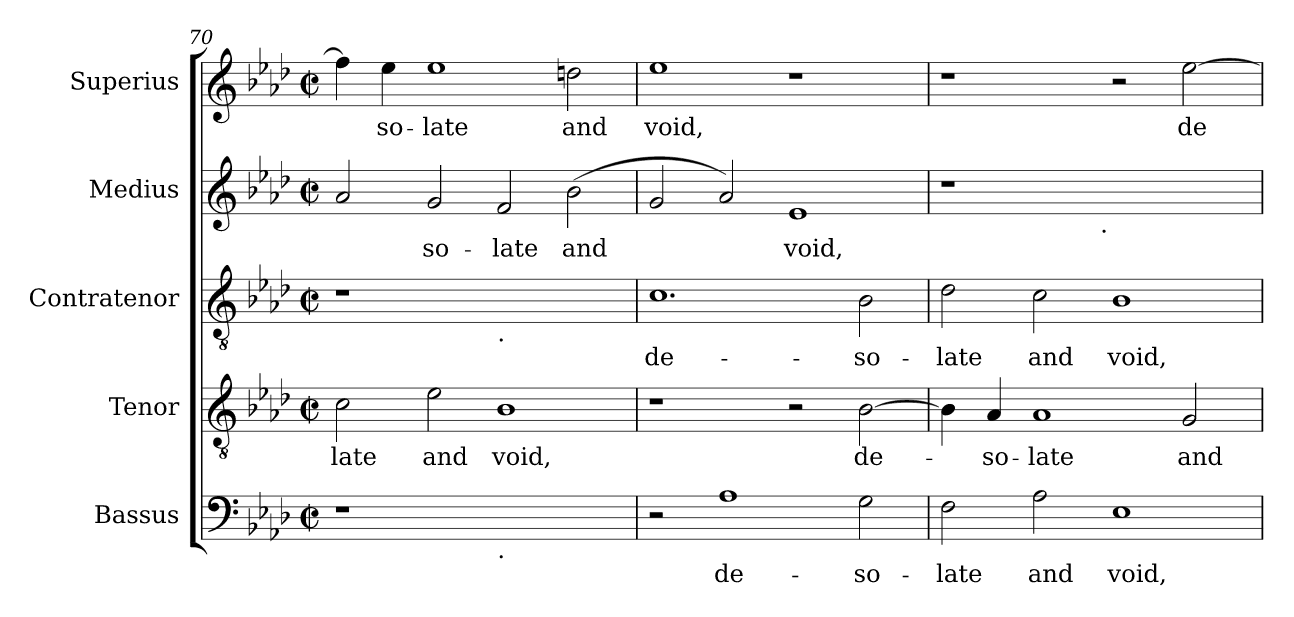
**kern	**text	**kern	**text	**kern	**text	**kern	**text	**kern	**text
*part5	*part5	*part4	*part4	*part3	*part3	*part2	*part2	*part1	*part1
*staff5	*staff5	*staff4	*staff4	*staff3	*staff3	*staff2	*staff2	*staff1	*staff1
*I"Bassus	*	*I"Tenor	*	*I"Contratenor	*	*I"Medius	*	*I"Superius	*
!!LO:PB:g=z
*clefF4	*	*clefGv2	*	*clefGv2	*	*clefG2	*	*clefG2	*
*k[b-e-a-d-]	*	*k[b-e-a-d-]	*	*k[b-e-a-d-]	*	*k[b-e-a-d-]	*	*k[b-e-a-d-]	*
*A-:	*	*A-:	*	*A-:	*	*A-:	*	*A-:	*
*M2/2	*	*M2/2	*	*M2/2	*	*M2/2	*	*M2/2	*
*met(c|)	*	*met(c|)	*	*met(c|)	*	*met(c|)	*	*met(c|)	*
=70	=70	=70	=70	=70	=70	=70	=70	=70	=70
!	!	!	!LO:LY:b	!	!	!	!	!	!
1r	.	2c\	-late	1r	.	2a-/	.	4ff\]	.
!	!	!	!	!	!	!	!	!	!LO:LY:b
.	.	.	.	.	.	.	.	4ee-\	-so-
!	!	!	!LO:LY:b	!	!	!	!LO:LY:b	!	!LO:LY:b
.	.	2e-\	and	.	.	2g/	-so-	1ee-	-late
!	!	!	!	!LO:TX:b:t=.	!	!	!	!	!
!LO:TX:b:t=.	!	!	!	!	!	!	!	!	!
!	!	!	!LO:LY:b	!	!	!	!LO:LY:b	!	!
1ryy	.	1B-	void,	1ryy	.	2f/	-late	.	.
!	!	!	!	!	!	!	!LO:LY:b	!	!LO:LY:b
.	.	.	.	.	.	(>2b-\	and	2ddn\	and
=71	=71	=71	=71	=71	=71	=71	=71	=71	=71
!	!	!	!	!	!LO:LY:b	!	!	!	!LO:LY:b
2r	.	1r	.	1.c	de-	2g/	.	1ee-	void,
!	!LO:LY:b	!	!	!	!	!	!	!	!
1A-	de-	.	.	.	.	2a-/)	.	.	.
!	!	!	!	!	!	!	!LO:LY:b	!	!
.	.	2r	.	.	.	1e-	void,	1r	.
!	!LO:LY:b	!	!LO:LY:b	!	!LO:LY:b	!	!	!	!
2G\	-so-	[>2B-\	de-	2B-\	-so-	.	.	.	.
=72	=72	=72	=72	=72	=72	=72	=72	=72	=72
!	!LO:LY:b	!	!	!	!LO:LY:b	!	!	!	!
*	*	*	*	*	*	*^	*	*	*
2F\	-late	4B-\]	.	2d-\	-late	1r	2ryy	.	1r	.
!	!	!	!LO:LY:b	!	!	!	!	!	!	!
.	.	4A-/	-so-	.	.	.	.	.	.	.
!	!LO:LY:b	!	!LO:LY:b	!	!LO:LY:b	!	!	!	!	!
2A-\	and	1A-	-late	2c\	and	.	4...ryy	.	.	.
!	!	!	!	!	!	!	!LO:TX:b:t=.	!	!	!
.	.	.	.	.	.	.	1ryy	.	.	.
!	!LO:LY:b	!	!	!	!LO:LY:b	!	!	!	!	!
1E-	void,	.	.	1B-	void,	1ryy	.	.	2r	.
!	!	!	!LO:LY:b	!	!	!	!	!	!	!LO:LY:b
.	.	2G/	and	.	.	.	.	.	[>2ee-\	de-
.	.	.	.	.	.	.	32ryy	.	.	.
*	*	*	*	*	*	*v	*v	*	*	*
=	=	=	=	=	=	=	=	=	=
*-	*-	*-	*-	*-	*-	*-	*-	*-	*-
